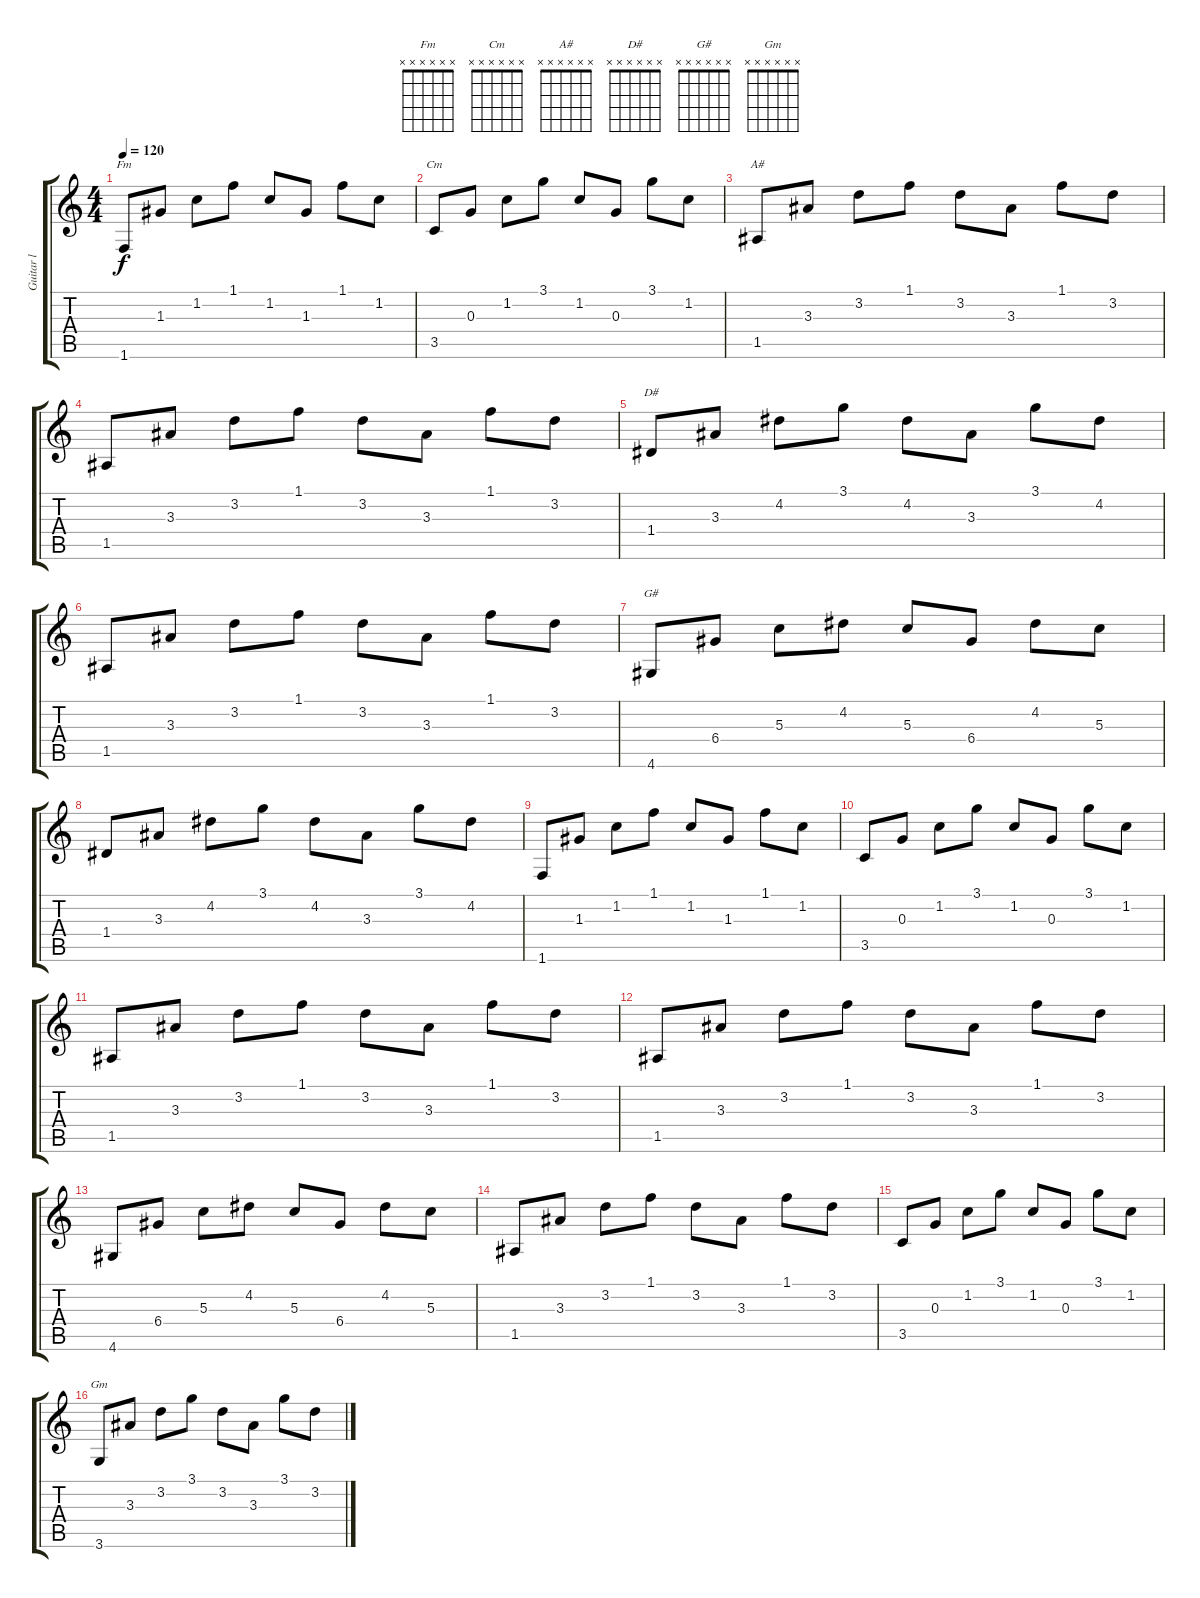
\track ("Guitar l" "Guitar l") {instrument acousticguitarsteel}
\staff {score tabs}
\tuning (E4 B3 G3 D3 A2 E2) {hide}
\chord ("Fm" x x x x x x) {firstfret 0}
\chord ("Cm" x x x x x x) {firstfret 0}
\chord ("A#" x x x x x x) {firstfret 0}
\chord ("D#" x x x x x x) {firstfret 0}
\chord ("G#" x x x x x x) {firstfret 0}
\chord ("Gm" x x x x x x) {firstfret 0}
\ts (4 4)
\tempo 120
\clef g2
\ks c
1.6.8{ch "Fm" dy f} 1.3.8 1.2.8 1.1.8 1.2.8 1.3.8 1.1.8 1.2.8 |
3.5.8{ch "Cm"} 0.3.8 1.2.8 3.1.8 1.2.8 0.3.8 3.1.8 1.2.8 |
1.5.8{ch "A#"} 3.3.8 3.2.8 1.1.8 3.2.8 3.3.8 1.1.8 3.2.8 |
1.5.8 3.3.8 3.2.8 1.1.8 3.2.8 3.3.8 1.1.8 3.2.8 |
1.4.8{ch "D#"} 3.3.8 4.2.8 3.1.8 4.2.8 3.3.8 3.1.8 4.2.8 |
1.5.8 3.3.8 3.2.8 1.1.8 3.2.8 3.3.8 1.1.8 3.2.8 |
4.6.8{ch "G#"} 6.4.8 5.3.8 4.2.8 5.3.8 6.4.8 4.2.8 5.3.8 |
1.4.8 3.3.8 4.2.8 3.1.8 4.2.8 3.3.8 3.1.8 4.2.8 |
1.6.8 1.3.8 1.2.8 1.1.8 1.2.8 1.3.8 1.1.8 1.2.8 |
3.5.8 0.3.8 1.2.8 3.1.8 1.2.8 0.3.8 3.1.8 1.2.8 |
1.5.8 3.3.8 3.2.8 1.1.8 3.2.8 3.3.8 1.1.8 3.2.8 |
1.5.8 3.3.8 3.2.8 1.1.8 3.2.8 3.3.8 1.1.8 3.2.8 |
4.6.8 6.4.8 5.3.8 4.2.8 5.3.8 6.4.8 4.2.8 5.3.8 |
1.5.8 3.3.8 3.2.8 1.1.8 3.2.8 3.3.8 1.1.8 3.2.8 |
3.5.8 0.3.8 1.2.8 3.1.8 1.2.8 0.3.8 3.1.8 1.2.8 |
3.6.8{ch "Gm"} 3.3.8 3.2.8 3.1.8 3.2.8 3.3.8 3.1.8 3.2.8
